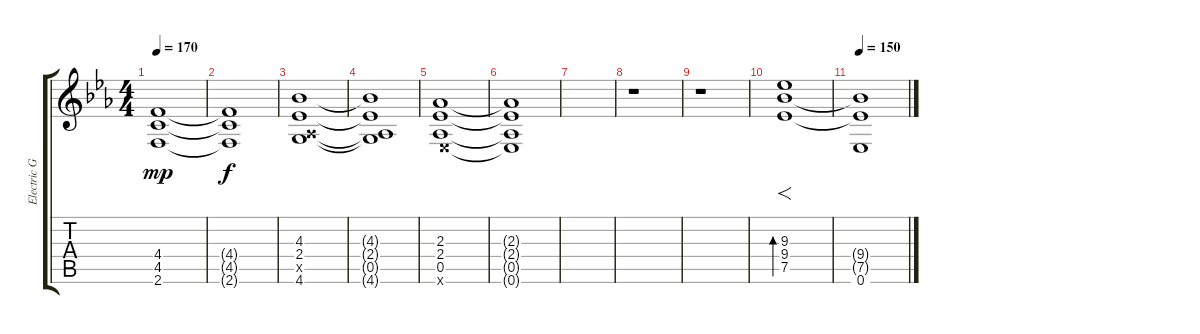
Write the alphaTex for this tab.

\track ("Electric Guitar" "Electric G") {instrument distortionguitar}
\staff {score tabs}
\tuning (Eb4 Bb3 Gb3 Db3 Ab2 Eb2) {hide}
\ts (4 4)
\tempo 170
\clef g2
\ks eb
(4.4 4.5 2.6).1{dy mp} |
(4.4{t} 4.5{t} 2.6{t}).1{dy f} |
(4.3 2.4 0.5{x} 4.6).1 |
(4.3{t} 2.4{t} 0.5{t} 4.6{t}).1 |
(2.3 2.4 0.5 0.6{x}).1 |
(2.3{t} 2.4{t} 0.5{t} 0.6{t}).1 |
|
r.1 |
r.1 |
(9.3 9.4 7.5).1{f bd 480} |
\tempo 150
(9.4{t} 7.5{t} 0.6).1
